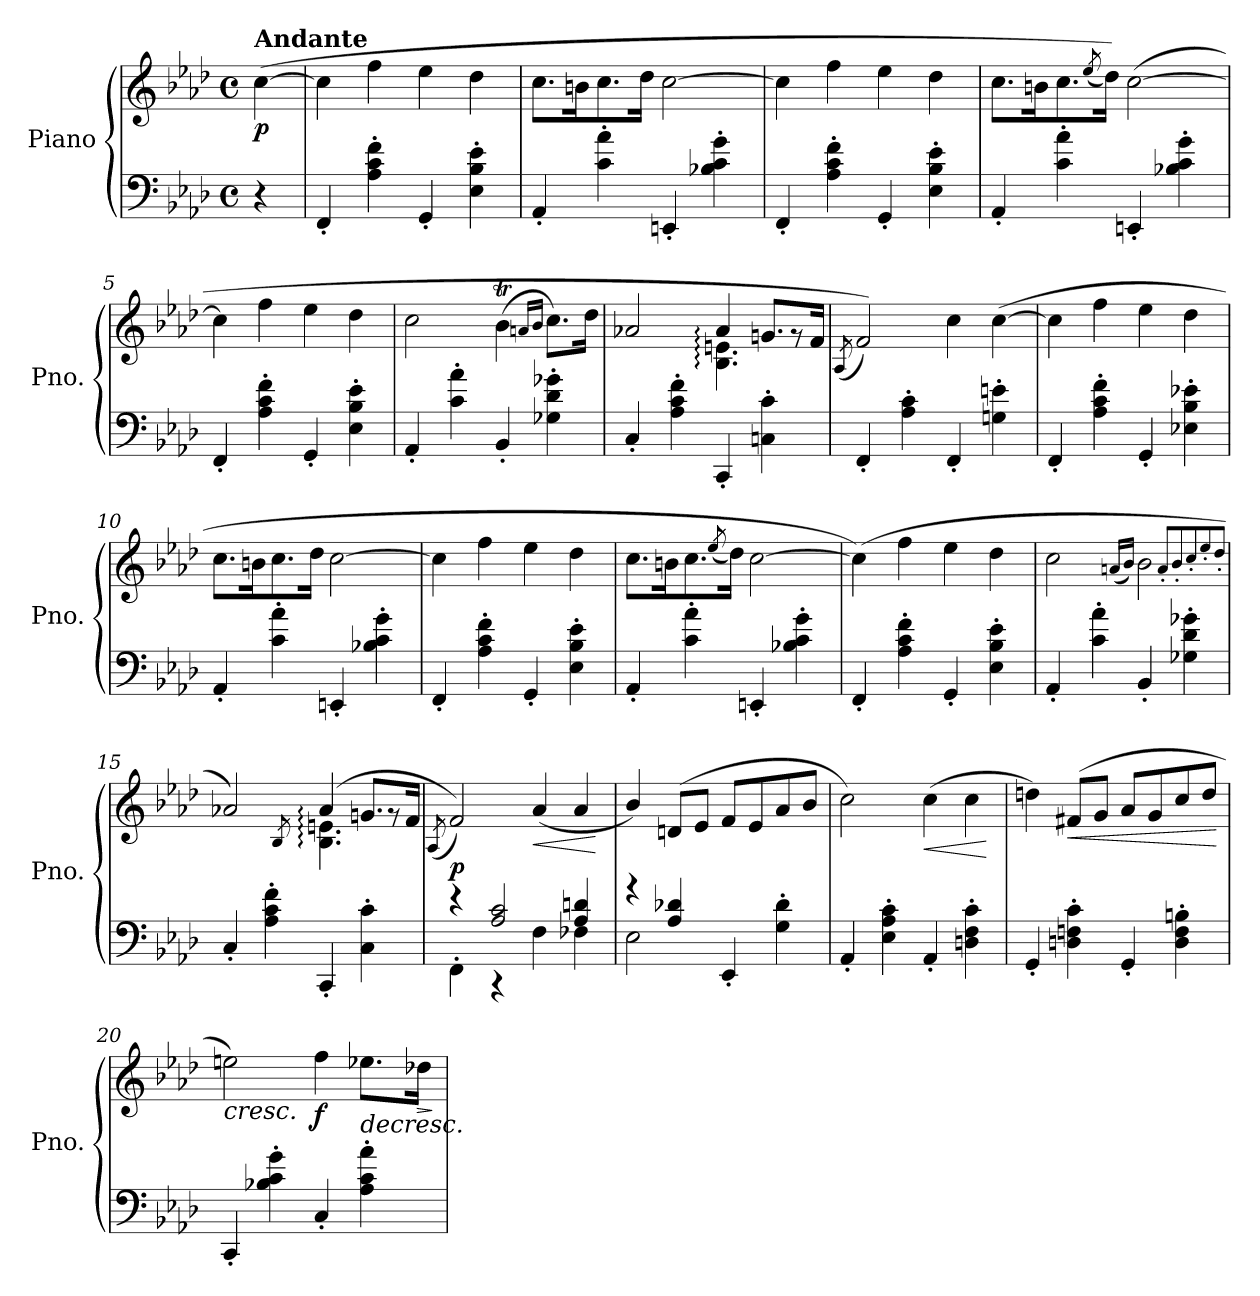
**kern	**kern	**dynam
*part1	*part1	*part1
*staff2	*staff1	*staff1/2
*I"Piano	*	*
*I'Pno.	*	*
*clefF4	*clefG2	*
*k[b-e-a-d-]	*k[b-e-a-d-]	*
*M4/4	*M4/4	*
*met(c)	*met(c)	*
=	=	=
!	!LO:TX:a:B:t=Andante	!
!	!	!LO:DY:b
4r	([4cc\	p
=1	=1	=1
4FF'/	4cc\]	.
4A-\' 4c\' 4f\'	4ff\	.
4GG'/	4ee-\	.
4E-\' 4B-\' 4e-\'	4dd-\	.
=2	=2	=2
4AA-'/	8.cc\L	.
.	16bn\K	.
4c\' 4a-\'	8.cc\	.
.	16dd-\Jk	.
4EEn'/	[2cc\	.
4B-X\' 4c\' 4g\'	.	.
=3	=3	=3
4FF'/	4cc\]	.
4A-\' 4c\' 4f\'	4ff\	.
4GG'/	4ee-\	.
4E-\' 4B-\' 4e-\'	4dd-\	.
=4	=4	=4
4AA-'/	8.cc\L	.
.	16bn\K	.
4c\' 4a-\'	8.cc\	.
.	(8qee-/	.
.	16dd-\Jk))	.
4EEn'/	([2cc\	.
4B-X\' 4c\' 4g\'	.	.
!!LO:LB:g=z
=5	=5	=5
4FF'/	4cc\]	.
4A-\' 4c\' 4f\'	4ff\	.
4GG'/	4ee-\	.
4E-\' 4B-\' 4e-\'	4dd-\	.
=6	=6	=6
4AA-'/	2cc\	.
4c\' 4a-\'	.	.
4BB-'/	(4b-T\	.
.	16qan/LL	.
.	16qb-/JJ	.
4G-X\' 4d-\' 4g-X\'	8.cc\L)	.
.	16dd-\Jk	.
=7	=7	=7
*	*^	*
4C'/	2a-X/	2ryy	.
4A-\' 4c\' 4f\'	.	.	.
4CC'/	4a-:/	4.B-\: 4.en\:	.
4Cn\' 4c\'	8.gn/L	.	.
.	.	8rg	.
.	16f/Jk	.	.
*	*v	*v	*
=8	=8	=8
.	(8qA-/	.
4FF'/	2f/))	.
4A-\' 4c\'	.	.
4FF'/	4cc\	.
4Gn\' 4en\'	([4cc\	.
=9	=9	=9
4FF'/	4cc\]	.
4A-\' 4c\' 4f\'	4ff\	.
4GG'/	4ee-\	.
4E-X\' 4B-\' 4e-X\'	4dd-\	.
=10	=10	=10
4AA-'/	8.cc\L	.
.	16bn\K	.
4c\' 4a-\'	8.cc\	.
.	16dd-\Jk	.
4EEn'/	[2cc\	.
4B-X\' 4c\' 4g\'	.	.
!!LO:LB:g=z
=11	=11	=11
4FF'/	4cc\]	.
4A-\' 4c\' 4f\'	4ff\	.
4GG'/	4ee-\	.
4E-\' 4B-\' 4e-\'	4dd-\	.
=12	=12	=12
4AA-'/	8.cc\L	.
.	16bn\K	.
4c\' 4a-\'	8.cc\	.
.	(8qee-/	.
.	16dd-\Jk)	.
4EEn'/	[2cc\	.
4B-X\' 4c\' 4g\'	.	.
=13	=13	=13
4FF'/	(4cc\])	.
4A-\' 4c\' 4f\'	4ff\	.
4GG'/	4ee-\	.
4E-\' 4B-\' 4e-\'	4dd-\	.
=14	=14	=14
4AA-'/	2cc\	.
4c\' 4a-\'	.	.
.	(16qan/LL	.
.	16qb-/JJ)	.
4BB-'/	2b-\	.
4G-X\' 4d-\' 4g-X\'	.	.
.	8qa'/L	.
.	8qb-'/	.
.	8qcc'/	.
.	8qee-'/	.
.	8qdd-'/J	.
=15	=15	=15
*	*^	*
4C'/	2a-X/)	2ryy	.
4A-\' 4c\' 4f\'	.	.	.
.	.	8qB-/	.
4CC'/	(4a-:/	4.B-\: 4.en\:	.
4C\' 4c\'	8.gn/L	.	.
.	.	8rg	.
.	16f/Jk	.	.
*	*v	*v	*
!!LO:LB:g=z
=16	=16	=16
.	(8qA-/	.
*^	*	*
!	!	!	!LO:DY:a=2
4FF'\	4re	2f/))	p
4rCC	2A-/ 2c/	.	.
!	!	!	!LO:HP:b
4F\	.	(4a-/	<
4F-X\	4A-/ 4dn/	4a-/	.
*v	*v	*	*
.	.	[
=17	=17	=17
*^	*	*
2E-\	4rg	4b-/)	.
.	4A-/ 4d-X/	(8dn/L	.
.	.	8e-/J	.
4EE-'/	2ryy	8f/L	.
.	.	8e-/	.
4G\' 4d-\'	.	8a-/	.
.	.	8b-/J	.
*v	*v	*	*
=18	=18	=18
4AA-'/	2cc\)	.
4E-\' 4A-\' 4c\'	.	.
!	!	!LO:HP:b
4AA-'/	(4cc\	<
4Dn\' 4F\' 4c\'	4cc\	.
.	.	[
=19	=19	=19
4GG'/	4ddn\)	.
!	!	!LO:HP:b
4Dn\' 4Fn\' 4c\'	(8f#X/L	<
.	8g/J	.
4GG'/	8a-/L	.
.	8g/	.
4D\' 4F\' 4Bn\'	8cc/	.
.	8dd/J	.
.	.	[
=20	=20	=20
!	!	!LO:HP:b
4CC'/	2een\)	<
4B-X\' 4c\' 4g\'	.	.
!	!	!LO:DY:b
4C'/	4ff\	f
!	!	!LO:HP:b
4A-\' 4c\' 4a-\'	8.ee-X\L	>
!	!	!LO:HP:b
.	16dd-X\Jk	>
.	.	[ ] ]
=	=	=
*-	*-	*-
